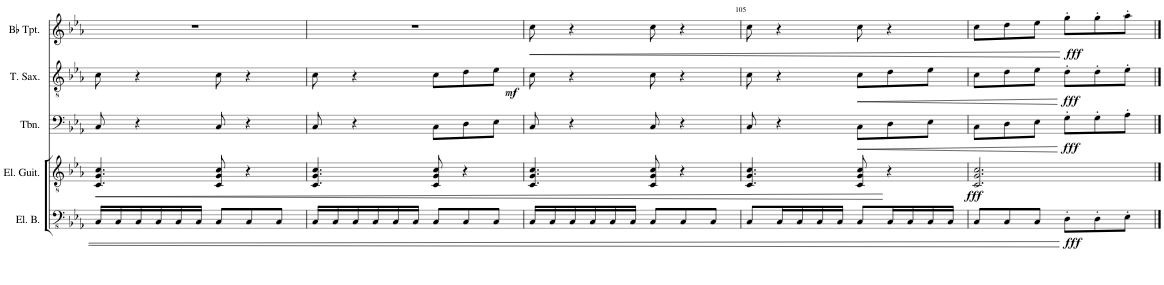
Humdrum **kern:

**kern	**dynam	**kern	**dynam	**kern	**kern	**dynam	**kern	**dynam	**kern	**dynam	**kern	**dynam	**kern	**dynam	**kern	**dynam	**kern	**dynam
*part10	*part10	*part9	*part9	*part8	*part7	*part7	*part6	*part6	*part5	*part5	*part4	*part4	*part3	*part3	*part2	*part2	*part1	*part1
*staff10	*staff10	*staff9	*staff9	*staff8	*staff7	*staff7	*staff6	*staff6	*staff5	*staff5	*staff4	*staff4	*staff3	*staff3	*staff2	*staff2	*staff1	*staff1
*I"Electric Bass	*	*I"Electric Guitar	*	*I"Electric Guitar	*I"Violoncello	*	*I"Viola	*	*I"Violin	*	*I"Violin	*	*I"Trombone	*	*I"Tenor Saxophone	*	*I"Bb Trumpet	*
*I'El. B.	*	*I'El. Guit.	*	*I'El. Guit.	*I'Vc.	*	*I'Vla.	*	*I'Vln.	*	*I'Vln.	*	*I'Tbn.	*	*I'T. Sax.	*	*I'Bb Tpt.	*
!!LO:PB:g=z
*clefFv4	*	*clefGv2	*	*clefGv2	*clefF4	*	*clefC3	*	*clefG2	*	*clefG2	*	*clefF4	*	*clefGv2	*	*clefG2	*
*	*	*	*	*	*	*	*	*	*	*	*	*	*	*	*ITrd8c14	*	*ITrd1c2	*
*k[b-e-a-]	*	*k[b-e-a-]	*	*k[b-e-a-]	*k[b-e-a-]	*	*k[b-e-a-]	*	*k[b-e-a-]	*	*k[b-e-a-]	*	*k[b-e-a-]	*	*k[b-e-a-]	*	*k[b-e-a-]	*
*M6/8	*	*M6/8	*	*M6/8	*M6/8	*	*M6/8	*	*M6/8	*	*M6/8	*	*M6/8	*	*M6/8	*	*M6/8	*
=102	=102	=102	=102	=102	=102	=102	=102	=102	=102	=102	=102	=102	=102	=102	=102	=102	=102	=102
!	!	!	!LO:HP:b	!	!	!	!	!	!	!LO:HP:b	!	!	!	!	!	!	!	!
16CC/LL	.	4.C/ 4.G/ 4.c/	<	8cc\ 8ee-\L	8D\L	.	[2.e-	.	8f/L	<	[2.cc'	.	8C/	.	8c\	.	2.r	.
16CC/	.	.	.	.	.	.	.	.	.	.	.	.	.	.	.	.	.	.
16CC/	.	.	.	8cc\ 8ee-\	8E-\	.	.	.	8g/	.	.	.	4r	.	4r	.	.	.
16CC/	.	.	.	.	.	.	.	.	.	.	.	.	.	.	.	.	.	.
16CC/	.	.	.	8cc\ 8ee-\J	8F\J	.	.	.	8f/J	.	.	.	.	.	.	.	.	.
16CC/JJ	.	.	.	.	.	.	.	.	.	.	.	.	.	.	.	.	.	.
8CC/L	.	8C/ 8G/ 8c/	.	8cc\ 8ee-\L	8G\L	.	.	.	8g/L	.	.	.	8C/	.	8c\	.	.	.
8CC/	.	4r	.	8cc\ 8ee-\	8F\	.	.	.	8f/	.	.	.	4r	.	4r	.	.	.
8CC/J	.	.	.	8cc\ 8ee-\J	8G\J	.	.	.	8g/J	.	.	.	.	.	.	.	.	.
=103	=103	=103	=103	=103	=103	=103	=103	=103	=103	=103	=103	=103	=103	=103	=103	=103	=103	=103
16CC/LL	.	4.C/ 4.G/ 4.c/	.	8cc\ 8dd\L	8EE-/L	.	4.e-]	.	8f/L	.	2.cc_	.	8C/	.	8c\	.	2.r	.
16CC/	.	.	.	.	.	.	.	.	.	.	.	.	.	.	.	.	.	.
16CC/	.	.	.	8cc\ 8dd\	8FF/	.	.	.	8g/	.	.	.	4r	.	4r	.	.	.
16CC/	.	.	.	.	.	.	.	.	.	.	.	.	.	.	.	.	.	.
16CC/	.	.	.	8cc\ 8dd\J	8GG/J	.	.	.	8f/J	.	.	.	.	.	.	.	.	.
16CC/JJ	.	.	.	.	.	.	.	.	.	.	.	.	.	.	.	.	.	.
!	!	!	!	!	!	!	!	!LO:HP:b	!	!	!	!	!	!	!	!	!	!
8CC/L	.	8C/ 8G/ 8c/	.	8cc\ 8dd\L	8AA-/L	.	8c\L	<	8g/L	.	.	.	8C\L	.	8c\L	.	.	.
8CC/	.	4r	.	8cc\ 8dd\	8BB-/	.	8d\	.	8f/	.	.	.	8D\	.	8d\	.	.	.
!	!	!	!	!	!	!	!	!	!	!	!	!	!	!	!	!LO:DY:b	!	!
8CC/J	.	.	.	8cc\ 8dd\J	8C/J	.	8e-\J	.	8g/J	.	.	.	8E-\J	.	8e-\J	mf	.	.
=104	=104	=104	=104	=104	=104	=104	=104	=104	=104	=104	=104	=104	=104	=104	=104	=104	=104	=104
!	!	!	!	!	!	!	!	!	!	!	!	!	!	!	!	!	!	!LO:HP:b
16CC/LL	.	4.C/ 4.G/ 4.c/	.	8cc\ 8ee-\L	8D\L	.	8c\L	.	8f/L	.	2.cc]	.	8C/	.	8c\	.	8cc\	<
16CC/	.	.	.	.	.	.	.	.	.	.	.	.	.	.	.	.	.	.
16CC/	.	.	.	8cc\ 8ee-\	8E-\	.	8d\	.	8g/	.	.	.	4r	.	4r	.	4r	.
16CC/	.	.	.	.	.	.	.	.	.	.	.	.	.	.	.	.	.	.
16CC/	.	.	.	8cc\ 8ee-\J	8F\J	.	8e-\J	.	8f/J	.	.	.	.	.	.	.	.	.
16CC/JJ	.	.	.	.	.	.	.	.	.	.	.	.	.	.	.	.	.	.
8CC/L	.	8C/ 8G/ 8c/	.	8cc\ 8ee-\L	8G\L	.	8d\L	.	8g/L	.	.	.	8C/	.	8c\	.	8cc\	.
8CC/	.	4r	.	8cc\ 8ee-\	8F\	.	8e-\	.	8a-/	.	.	.	4r	.	4r	.	4r	.
8CC/J	.	.	.	8cc\ 8ee-\J	8G\J	.	8f\J	.	8b-/J	.	.	.	.	.	.	.	.	.
=105	=105	=105	=105	=105	=105	=105	=105	=105	=105	=105	=105	=105	=105	=105	=105	=105	=105	=105
!	!	!	!	!	!	!	!	!	!	!	!	!LO:HP:b	!	!	!	!	!	!
8CC/L	.	4.C/ 4.G/ 4.c/	.	8cc\ 8dd\L	8EE-/L	.	8e-\L	.	8a-\L	.	8b-\L	<	8C/	.	8c\	.	8cc\	.
16CC/L	.	.	.	8cc\ 8dd\	8FF/	.	8f\	.	8b-\	.	8cc\	.	4r	.	4r	.	4r	.
16CC/	.	.	.	.	.	.	.	.	.	.	.	.	.	.	.	.	.	.
16CC/	.	.	.	8cc\ 8dd\J	8GG/J	.	8g\J	.	8cc\J	.	8dd\J	.	.	.	.	.	.	.
16CC/JJ	.	.	.	.	.	.	.	.	.	.	.	.	.	.	.	.	.	.
!	!	!	!	!	!	!	!	!	!	!	!	!	!	!LO:HP:b	!	!LO:HP:b	!	!
8CC/L	.	8C/ 8G/ 8c/	.	8cc\ 8dd\L	8AA-/L	.	8a-\L	.	8b-\L	.	8ee-\L	.	8C\L	<	8c\L	<	8cc\	.
16CC/L	.	4r	[	8cc\ 8dd\	8BB-/	.	8b-\	.	8cc\	.	8ff\	.	8D\	.	8d\	.	4r	.
16CC/	.	.	.	.	.	.	.	.	.	.	.	.	.	.	.	.	.	.
16CC/	.	.	.	8cc\ 8dd\J	8C/J	.	8cc\J	.	8dd\J	.	8gg\J	.	8E-\J	.	8e-\J	.	.	.
16CC/JJ	.	.	.	.	.	.	.	.	.	.	.	.	.	.	.	.	.	.
=106	=106	=106	=106	=106	=106	=106	=106	=106	=106	=106	=106	=106	=106	=106	=106	=106	=106	=106
!	!	!	!LO:DY:b	!	!	!	!	!	!	!	!	!	!	!	!	!	!	!
8CC/L	.	2.C/ 2.G/ 2.c/	fff	8cc\ 8ee-\L	8D\L	.	8a-\L	.	8ee-\L	.	8ff\L	.	8C\L	.	8c\L	.	8cc\L	.
8CC/	.	.	.	8cc\ 8ee-\	8E-\	.	8b-\	.	8ff\	.	8gg\	.	8D\	.	8d\	.	8dd\	.
8CC/J	.	.	.	8cc\ 8ee-\J	8F\J	.	8cc\J	.	8gg\J	.	8aa-\J	.	8E-\J	.	8e-\J	.	8ee-\J	.
!	!LO:DY:b	!	!	!	!	!LO:DY:b	!	!	!	!	!	!	!	!	!	!	!	!
!	!	!	!	!	!	!LO:DY:n=1:a	!	!	!	!LO:DY:n=1:b	!	!LO:DY:n=1:b	!	!LO:DY:n=1:b	!	!LO:DY:n=1:b	!	!LO:DY:n=1:b
8DD'\L	fff	.	.	8cc'\ 8dd'\L	8G'\L	fff fff	8dd'\L	[	8bb-'\L	[ fff	8ccc'\L	[ fff	8G'\L	[ fff	8d'\L	[ fff	8gg'\L	[ fff
8DD'\	.	.	.	8cc'\ 8dd'\	8G'\	.	8dd'\	.	8bb-'\	.	8ccc'\	.	8G'\	.	8d'\	.	8gg'\	.
8EE-'\J	.	.	.	8cc'\ 8ee-'\J	8A-'\J	.	8ee-'\J	.	8ccc'\J	.	8ccc'\J	.	8A-'\J	.	8e-'\J	.	8aa-'\J	.
==	==	==	==	==	==	==	==	==	==	==	==	==	==	==	==	==	==	==
*-	*-	*-	*-	*-	*-	*-	*-	*-	*-	*-	*-	*-	*-	*-	*-	*-	*-	*-
